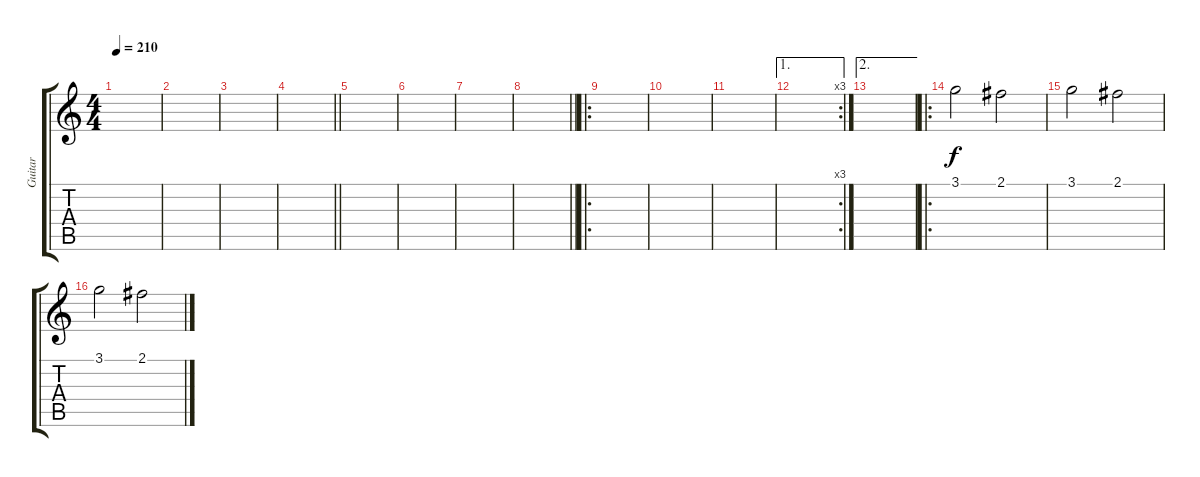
\track ("Guitar" "Guitar") {instrument distortionguitar}
\staff {score tabs}
\tuning (E4 B3 G3 D3 A2 E2) {hide}
\ts (4 4)
\tempo 210
\clef g2
\ks c
|
|
|
\barLineRight lightlight
|
|
|
|
\barLineRight lightlight
|
\ro
|
|
|
\ae 1
\rc 3
|
\ae 2
|
\ro
3.1.2 2.1.2 |
3.1.2 2.1.2 |
3.1.2 2.1.2
